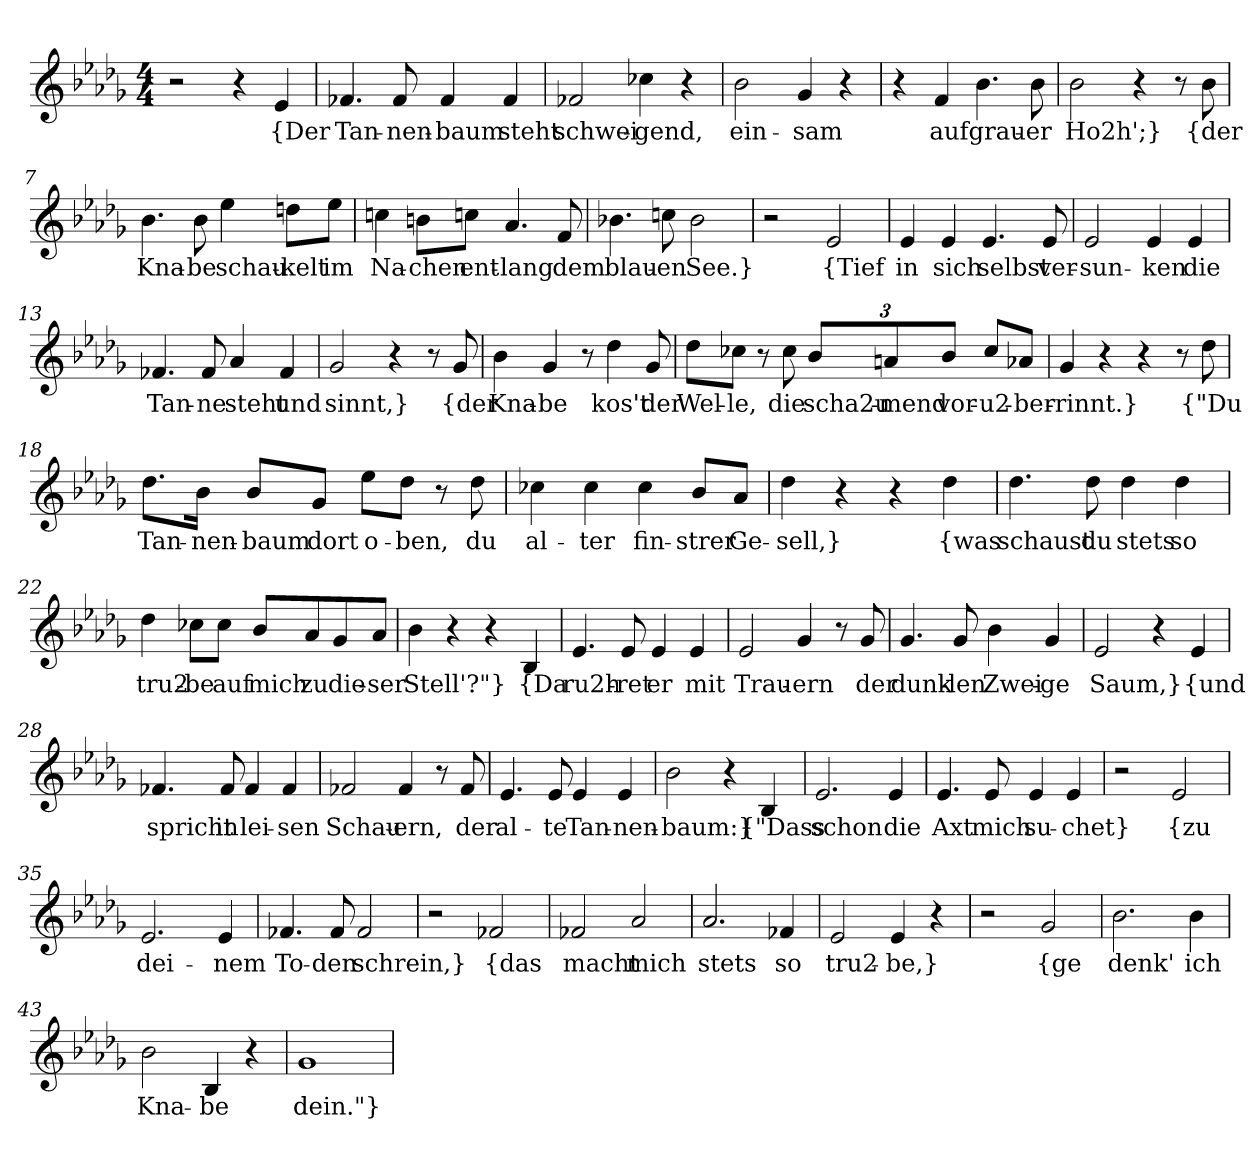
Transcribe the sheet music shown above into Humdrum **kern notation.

**kern	**text
*part1	*part1
*staff1	*staff1
*clefG2	*
*k[b-e-a-d-g-]	*
*M4/4	*
=1	=1
2r	.
4r	.
!	!LO:LY:b
4e-/	{Der
=2	=2
!	!LO:LY:b
4.f-X/	Tan-
!	!LO:LY:b
8f-/	-nen-
!	!LO:LY:b
4f-/	-baum
!	!LO:LY:b
4f-/	steht
=3	=3
!	!LO:LY:b
2f-X/	schwei-
!	!LO:LY:b
4cc-X\	-gend,
4r	.
=4	=4
!	!LO:LY:b
2b-\	ein-
!	!LO:LY:b
4g-/	-sam
4r	.
=5	=5
4r	.
!	!LO:LY:b
4f/	auf
!	!LO:LY:b
4.b-\	grau-
!	!LO:LY:b
8b-\	-er
=6	=6
!	!LO:LY:b
2b-\	Ho2h';}
4r	.
8r	.
!	!LO:LY:b
8b-\	{der
!!LO:LB:g=z
=7	=7
!	!LO:LY:b
4.b-\	Kna-
!	!LO:LY:b
8b-\	-be
!	!LO:LY:b
4ee-\	schau-
!	!LO:LY:b
8ddn\L	-kelt
!	!LO:LY:b
8ee-\J	im
=8	=8
!	!LO:LY:b
4ccn\	Na-
!	!LO:LY:b
8bn\L	-chen
!	!LO:LY:b
8ccn\J	ent-
!	!LO:LY:b
4.a-/	-lang
!	!LO:LY:b
8f/	dem
=9	=9
!	!LO:LY:b
4.b-X\	blau-
!	!LO:LY:b
8ccn\	-en
!	!LO:LY:b
2b-\	See.}
=10	=10
2r	.
!	!LO:LY:b
2e-/	{Tief
=11	=11
!	!LO:LY:b
4e-/	in
!	!LO:LY:b
4e-/	sich
!	!LO:LY:b
4.e-/	selbst
!	!LO:LY:b
8e-/	ver-
!!LO:LB:g=z
=12	=12
!	!LO:LY:b
2e-/	-sun-
!	!LO:LY:b
4e-/	ken
!	!LO:LY:b
4e-/	die
=13	=13
!	!LO:LY:b
4.f-X/	Tan-
!	!LO:LY:b
8f-/	-ne
!	!LO:LY:b
4a-/	steht
!	!LO:LY:b
4f-/	und
=14	=14
!	!LO:LY:b
2g-/	sinnt,}
4r	.
8r	.
!	!LO:LY:b
8g-/	{der
=15	=15
!	!LO:LY:b
4b-\	Kna-
!	!LO:LY:b
4g-/	-be
8r	.
!	!LO:LY:b
4dd-\	kos't
!	!LO:LY:b
8g-/	der
!!LO:LB:g=z
=16	=16
!	!LO:LY:b
8dd-\L	Wel-
!	!LO:LY:b
8cc-X\J	-le,
8r	.
!	!LO:LY:b
8cc-\	die
*Xbrackettup	*
!	!LO:LY:b
12b-/L	scha2u-
!	!LO:LY:b
12an/	-mend
!	!LO:LY:b
12b-/J	vor-
!	!LO:LY:b
8cc-/L	-u2-
!	!LO:LY:b
8a-X/J	-ber-
=17	=17
!	!LO:LY:b
4g-/	-rinnt.}
4r	.
4r	.
8r	.
!	!LO:LY:b
8dd-\	{"Du
=18	=18
!	!LO:LY:b
8.dd-\L	Tan-
!	!LO:LY:b
16b-\Jk	-nen-
!	!LO:LY:b
8b-/L	-baum
!	!LO:LY:b
8g-/J	dort
!	!LO:LY:b
8ee-\L	o-
!	!LO:LY:b
8dd-\J	-ben,
8r	.
!	!LO:LY:b
8dd-\	du
!!LO:LB:g=z
=19	=19
!	!LO:LY:b
4cc-X\	al-
!	!LO:LY:b
4cc-\	-ter
!	!LO:LY:b
4cc-\	fin-
!	!LO:LY:b
8b-/L	-strer
!	!LO:LY:b
8a-/J	Ge-
=20	=20
!	!LO:LY:b
4dd-\	-sell,}
4r	.
4r	.
!	!LO:LY:b
4dd-\	{was
=21	=21
!	!LO:LY:b
4.dd-\	schaust
!	!LO:LY:b
8dd-\	du
!	!LO:LY:b
4dd-\	stets
!	!LO:LY:b
4dd-\	so
=22	=22
!	!LO:LY:b
4dd-\	tru2-
!	!LO:LY:b
8cc-X\L	-be
!	!LO:LY:b
8cc-\J	auf
!	!LO:LY:b
8b-/L	mich
!	!LO:LY:b
8a-/	zu
!	!LO:LY:b
8g-/	die-
!	!LO:LY:b
8a-/J	-ser
!!LO:LB:g=z
=23	=23
!	!LO:LY:b
4b-\	Stell'?"}
4r	.
4r	.
!	!LO:LY:b
4B-/	{Da
=24	=24
!	!LO:LY:b
4.e-/	ru2h-
!	!LO:LY:b
8e-/	-ret
!	!LO:LY:b
4e-/	er
!	!LO:LY:b
4e-/	mit
=25	=25
!	!LO:LY:b
2e-/	Trau-
!	!LO:LY:b
4g-/	-ern
8r	.
!	!LO:LY:b
8g-/	der
=26	=26
!	!LO:LY:b
4.g-/	dunk-
!	!LO:LY:b
8g-/	-len
!	!LO:LY:b
4b-\	Zwei-
!	!LO:LY:b
4g-/	-ge
=27	=27
!	!LO:LY:b
2e-/	Saum,}
4r	.
!	!LO:LY:b
4e-/	{und
!!LO:LB:g=z
=28	=28
!	!LO:LY:b
4.f-X/	spricht
!	!LO:LY:b
8f-/	in
!	!LO:LY:b
4f-/	lei-
!	!LO:LY:b
4f-/	-sen
=29	=29
!	!LO:LY:b
2f-X/	Schau-
!	!LO:LY:b
4f-/	-ern,
8r	.
!	!LO:LY:b
8f-/	der
=30	=30
!	!LO:LY:b
4.e-/	al-
!	!LO:LY:b
8e-/	-te
!	!LO:LY:b
4e-/	Tan-
!	!LO:LY:b
4e-/	-nen-
=31	=31
!	!LO:LY:b
2b-\	-baum:}
4r	.
!	!LO:LY:b
4B-/	{"Dass
=32	=32
!	!LO:LY:b
2.e-/	schon
!	!LO:LY:b
4e-/	die
!!LO:LB:g=z
=33	=33
!	!LO:LY:b
4.e-/	Axt
!	!LO:LY:b
8e-/	mich
!	!LO:LY:b
4e-/	su-
!	!LO:LY:b
4e-/	-chet}
=34	=34
2r	.
!	!LO:LY:b
2e-/	{zu
=35	=35
!	!LO:LY:b
2.e-/	dei-
!	!LO:LY:b
4e-/	-nem
=36	=36
!	!LO:LY:b
4.f-X/	To-
!	!LO:LY:b
8f-/	-den
!	!LO:LY:b
2f-/	-schrein,}
=37	=37
2r	.
!	!LO:LY:b
2f-X/	{das
=38	=38
!	!LO:LY:b
2f-X/	macht
!	!LO:LY:b
2a-/	mich
=39	=39
!	!LO:LY:b
2.a-/	stets
!	!LO:LY:b
4f-X/	so
!!LO:LB:g=z
=40	=40
!	!LO:LY:b
2e-/	tru2-
!	!LO:LY:b
4e-/	-be,}
4r	.
=41	=41
2r	.
!	!LO:LY:b
2g-/	{ge
=42	=42
!	!LO:LY:b
2.b-\	-denk'
!	!LO:LY:b
4b-\	ich
=43	=43
!	!LO:LY:b
2b-\	Kna-
!	!LO:LY:b
4B-/	-be
4r	.
=44	=44
!	!LO:LY:b
1g-	dein."}
=	=
*-	*-
